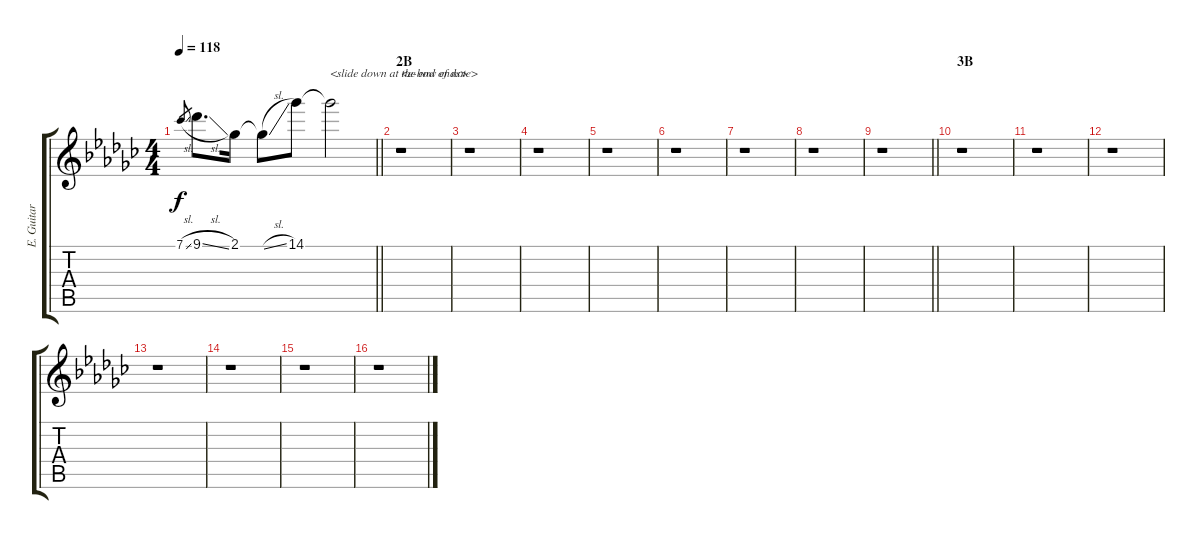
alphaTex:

\track ("E. Guitar II" "E. Guitar ") {instrument overdrivenguitar}
\staff {score tabs}
\tuning (E4 B3 G3 D3 A2 E2) {hide}
\ts (4 4)
\tempo 118
\clef g2
\barLineRight lightlight
\ks gb
7.1{sl}.8{gr dy f} 9.1{sl}.8{d} 2.1.16 2.1{sl t}.8 14.1.8 14.1{t}.2{txt "<slide down at the end of note>"} |
\section ("" "2B")
r.1{txt "<e-bow ends>"} |
r.1 |
r.1 |
r.1 |
r.1 |
r.1 |
r.1 |
\barLineRight lightlight
r.1 |
\section ("" "3B")
r.1 |
r.1 |
r.1 |
r.1 |
r.1 |
r.1 |
r.1
